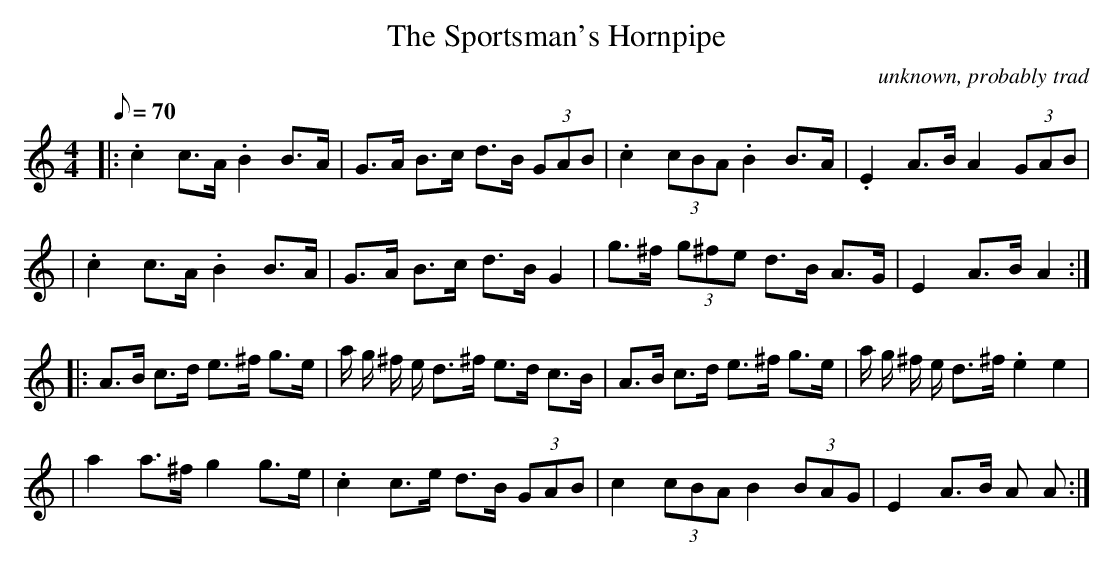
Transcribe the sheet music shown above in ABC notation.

X:1
T:The Sportsman's Hornpipe
C:unknown, probably trad
M:4/4
L:1/8
Q:70
K:Am
|: .c2 c>A .B2 B>A | G>A B>c d>B (3GAB \
|  .c2 (3cBA .B2 B>A | .E2 A>B A2 (3GAB |
|  .c2 c>A .B2 B>A | G>A B>c d>B G2 \
| g>^f (3g^fe d>B A>G | E2 A>B A2 :|
|:A>B c>d e>^f g>e | a/2 g/2 ^f/2 e/2 d>^f e>d c>B \
| A>B c>d e>^f g>e | a/2 g/2 ^f/2 e/2  d>^f .e2 e2 |
| a2  a>^f g2 g>e | .c2 c>e d>B (3GAB \
| c2  (3cBA B2 (3BAG | E2 A>B A A :|
